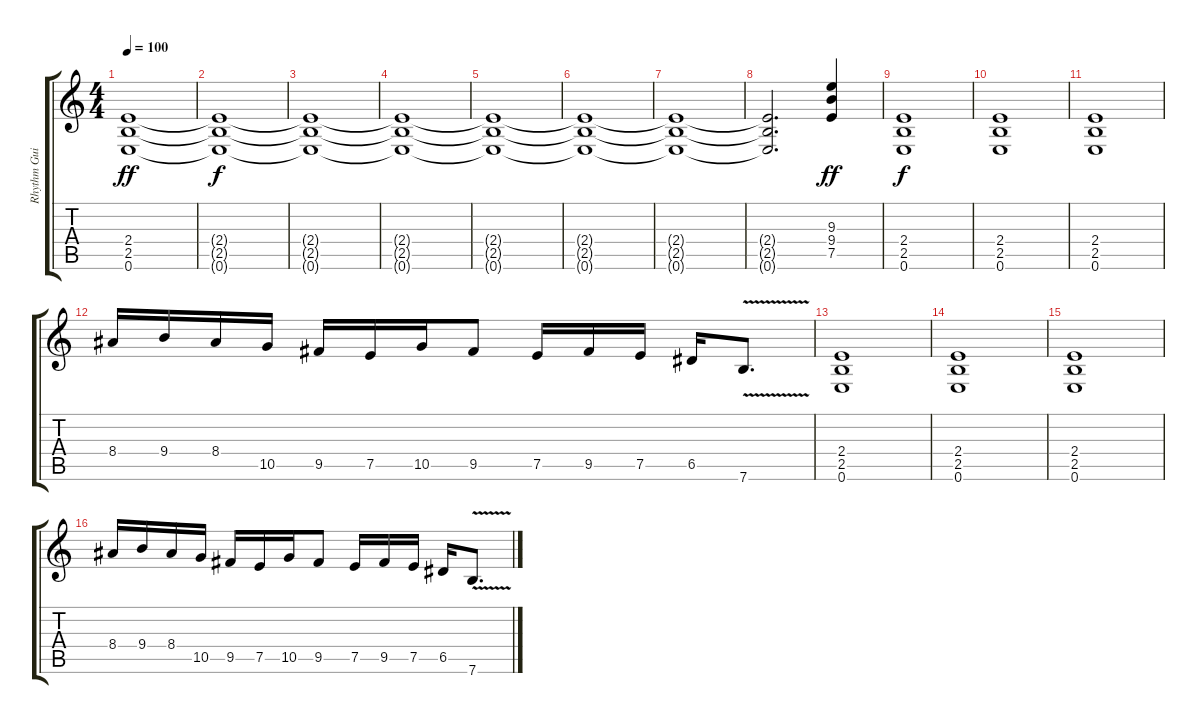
\track ("Rhythm Guitar II" "Rhythm Gui") {instrument distortionguitar}
\staff {score tabs}
\tuning (E4 B3 G3 D3 A2 E2) {hide}
\ts (4 4)
\tempo 100
\clef g2
\ks c
(2.4 2.5 0.6).1{dy ff instrument distortionguitar} |
(2.4{t} 2.5{t} 0.6{t}).1{dy f} |
(2.4{t} 2.5{t} 0.6{t}).1 |
(2.4{t} 2.5{t} 0.6{t}).1 |
(2.4{t} 2.5{t} 0.6{t}).1 |
(2.4{t} 2.5{t} 0.6{t}).1 |
(2.4{t} 2.5{t} 0.6{t}).1 |
(2.4{t} 2.5{t} 0.6{t}).2{d} (9.3 9.4 7.5).4{dy ff} |
(2.4 2.5 0.6).1{dy f} |
(2.4 2.5 0.6).1 |
(2.4 2.5 0.6).1 |
8.4.16 9.4.16 8.4.16 10.5.16 9.5.16 7.5.16 10.5.16 9.5.8 7.5.16 9.5.16 7.5.16 6.5.16 7.6{v}.8{d} |
(2.4 2.5 0.6).1 |
(2.4 2.5 0.6).1 |
(2.4 2.5 0.6).1 |
8.4.16 9.4.16 8.4.16 10.5.16 9.5.16 7.5.16 10.5.16 9.5.8 7.5.16 9.5.16 7.5.16 6.5.16 7.6{v}.8{d}
